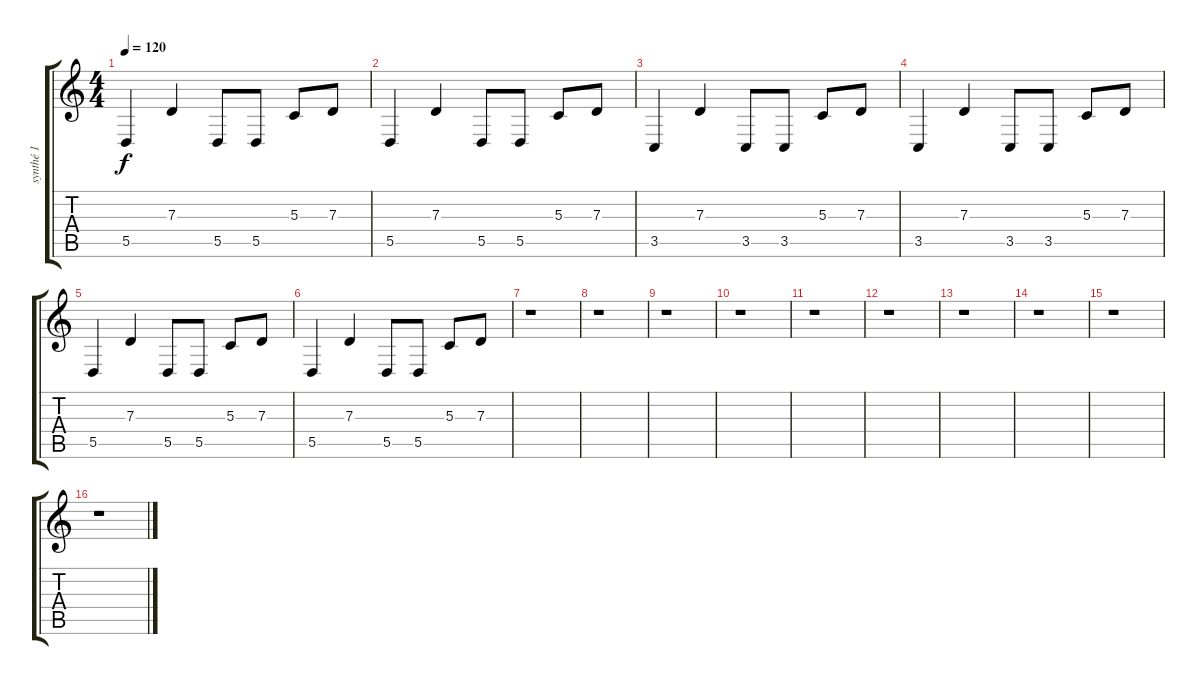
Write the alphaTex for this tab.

\track ("synthé 1" "synthé 1") {instrument lead1square}
\staff {score tabs}
\tuning (E4 B3 G3 D3 A2 E2) {hide}
\ts (4 4)
\tempo 120
\clef g2
\ks c
5.5.4{dy f} 7.3.4 5.5.8 5.5.8 5.3.8 7.3.8 |
5.5.4 7.3.4 5.5.8 5.5.8 5.3.8 7.3.8 |
3.5.4 7.3.4 3.5.8 3.5.8 5.3.8 7.3.8 |
3.5.4 7.3.4 3.5.8 3.5.8 5.3.8 7.3.8 |
5.5.4 7.3.4 5.5.8 5.5.8 5.3.8 7.3.8 |
5.5.4 7.3.4 5.5.8 5.5.8 5.3.8 7.3.8 |
r.1 |
r.1 |
r.1 |
r.1 |
r.1 |
r.1 |
r.1 |
r.1 |
r.1 |
r.1
